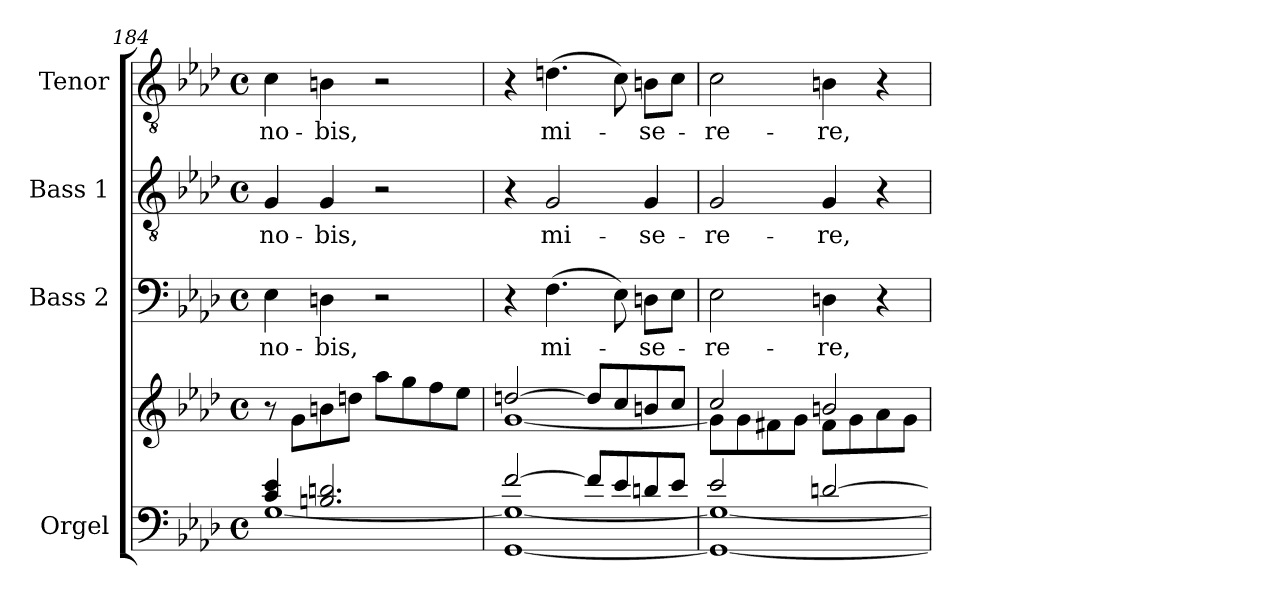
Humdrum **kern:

**kern	**kern	**kern	**text	**kern	**text	**kern	**text
*part4	*part4	*part3	*part3	*part2	*part2	*part1	*part1
*staff5	*staff4	*staff3	*staff3	*staff2	*staff2	*staff1	*staff1
*I"Orgel	*	*I"Bass 2	*	*I"Bass 1	*	*I"Tenor	*
*I'Org.	*	*I'B. 2	*	*I'B. 1	*	*I'T.	*
!!LO:PB:g=z
*clefF4	*clefG2	*clefF4	*	*clefGv2	*	*clefGv2	*
*k[b-e-a-d-]	*k[b-e-a-d-]	*k[b-e-a-d-]	*	*k[b-e-a-d-]	*	*k[b-e-a-d-]	*
*A-:	*A-:	*A-:	*	*A-:	*	*A-:	*
*M4/4	*M4/4	*M4/4	*	*M4/4	*	*M4/4	*
*met(c)	*met(c)	*met(c)	*	*met(c)	*	*met(c)	*
=184	=184	=184	=184	=184	=184	=184	=184
*^	*	*	*	*	*	*	*
!	!	!	!	!LO:LY:b	!	!LO:LY:b	!	!LO:LY:b
4c/ 4e-/	[<1G	8r	4E-\	no-	4G/	no-	4c\	no-
.	.	8g\L	.	.	.	.	.	.
!	!	!	!	!LO:LY:b	!	!LO:LY:b	!	!LO:LY:b
2.Bn/ 2.dn/	.	8bn\	4Dn\	-bis,	4G/	-bis,	4Bn\	-bis,
.	.	8ddn\J	.	.	.	.	.	.
.	.	8aa-\L	2r	.	2r	.	2r	.
.	.	8gg\	.	.	.	.	.	.
.	.	8ff\	.	.	.	.	.	.
.	.	8ee-\J	.	.	.	.	.	.
=185	=185	=185	=185	=185	=185	=185	=185	=185
*	*	*^	*	*	*	*	*	*
[>2f/	[<1GG 1G_	[>2ddn/	[<1g	4r	.	4r	.	4r	.
!	!	!	!	!	!LO:LY:b	!	!LO:LY:b	!	!LO:LY:b
.	.	.	.	(>4.F\	mi-	2G/	mi-	(>4.dn\	mi-
8f/L]	.	8dd/L]	.	.	.	.	.	.	.
8e-/	.	8cc/	.	8E-\)	.	.	.	8c\)	.
!	!	!	!	!	!LO:LY:b	!	!LO:LY:b	!	!LO:LY:b
8dn/	.	8bn/	.	8Dn\L	-se-	4G/	-se-	8Bn\L	-se-
8e-/J	.	8cc/J	.	8E-\J	.	.	.	8c\J	.
=186	=186	=186	=186	=186	=186	=186	=186	=186	=186
!	!	!	!	!	!LO:LY:b	!	!LO:LY:b	!	!LO:LY:b
2e-/	1GG_ 1G_	2cc/	8g\L]	2E-\	-re-	2G/	-re-	2c\	-re-
.	.	.	8g\	.	.	.	.	.	.
.	.	.	8f#X\	.	.	.	.	.	.
.	.	.	8g\J	.	.	.	.	.	.
!	!	!	!	!	!LO:LY:b	!	!LO:LY:b	!	!LO:LY:b
[>2dn/	.	2bn/	8f#\L	4Dn\	-re,	4G/	-re,	4Bn\	-re,
.	.	.	8g\	.	.	.	.	.	.
.	.	.	8a-\	4r	.	4r	.	4r	.
.	.	.	8g\J	.	.	.	.	.	.
*v	*v	*	*	*	*	*	*	*	*
*	*v	*v	*	*	*	*	*	*
=	=	=	=	=	=	=	=
*-	*-	*-	*-	*-	*-	*-	*-
